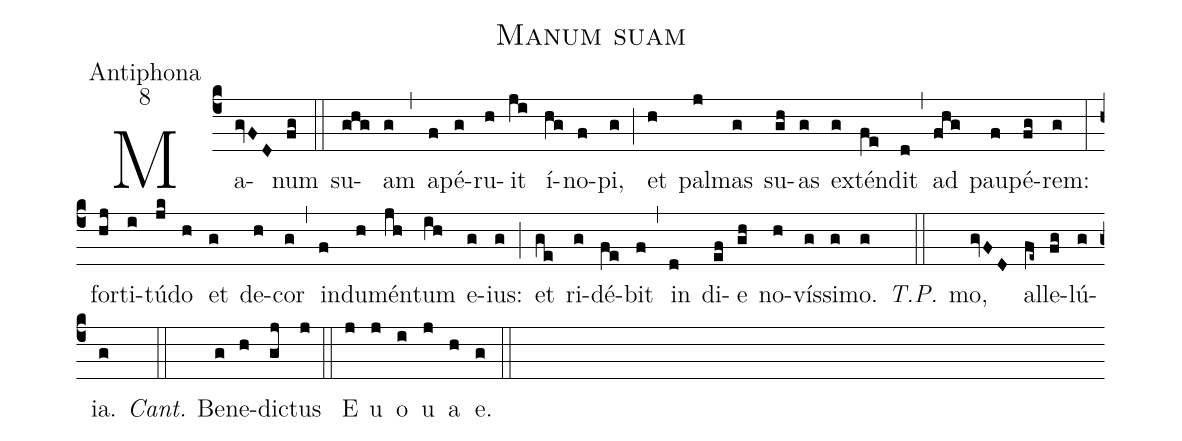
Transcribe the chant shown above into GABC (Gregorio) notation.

name:Manum suam;
office-part:Antiphona;
mode:8;
%%
(c4) Ma(gvFD)num(fg) (::)
su(ghg)am(g) (,) a(f)pé(g)ru(h)it(ji) í(hg)no(f)pi,(g) (;) et(h) pal(j)mas(g) su(gh)as(g) ex(g)tén(fe)dit(d) (,) ad(fhg) pau(f)pé(fg)rem:(g) (:)
for(hj)ti(i)tú(jk)do(h) et(g) de(h)cor(g) (,) in(f)du(h)mén(jh)tum(ih) e(g)ius:(g) (;) et(ge) ri(g)dé(fe)bit(f) (,) in(d) di(ef)e(gh) no(h)vís(g)si(g)mo.(g) <i>T.P.</i>(::) mo,(gvFD) al(fe~)le(fg)lú(g)ia.(g) <i>Cant.</i>(::) Be(g)ne(h)dic(gj)tus(j) (::)
E(j) u(j) o(i) u(j) a(h) e.(g) (::)
